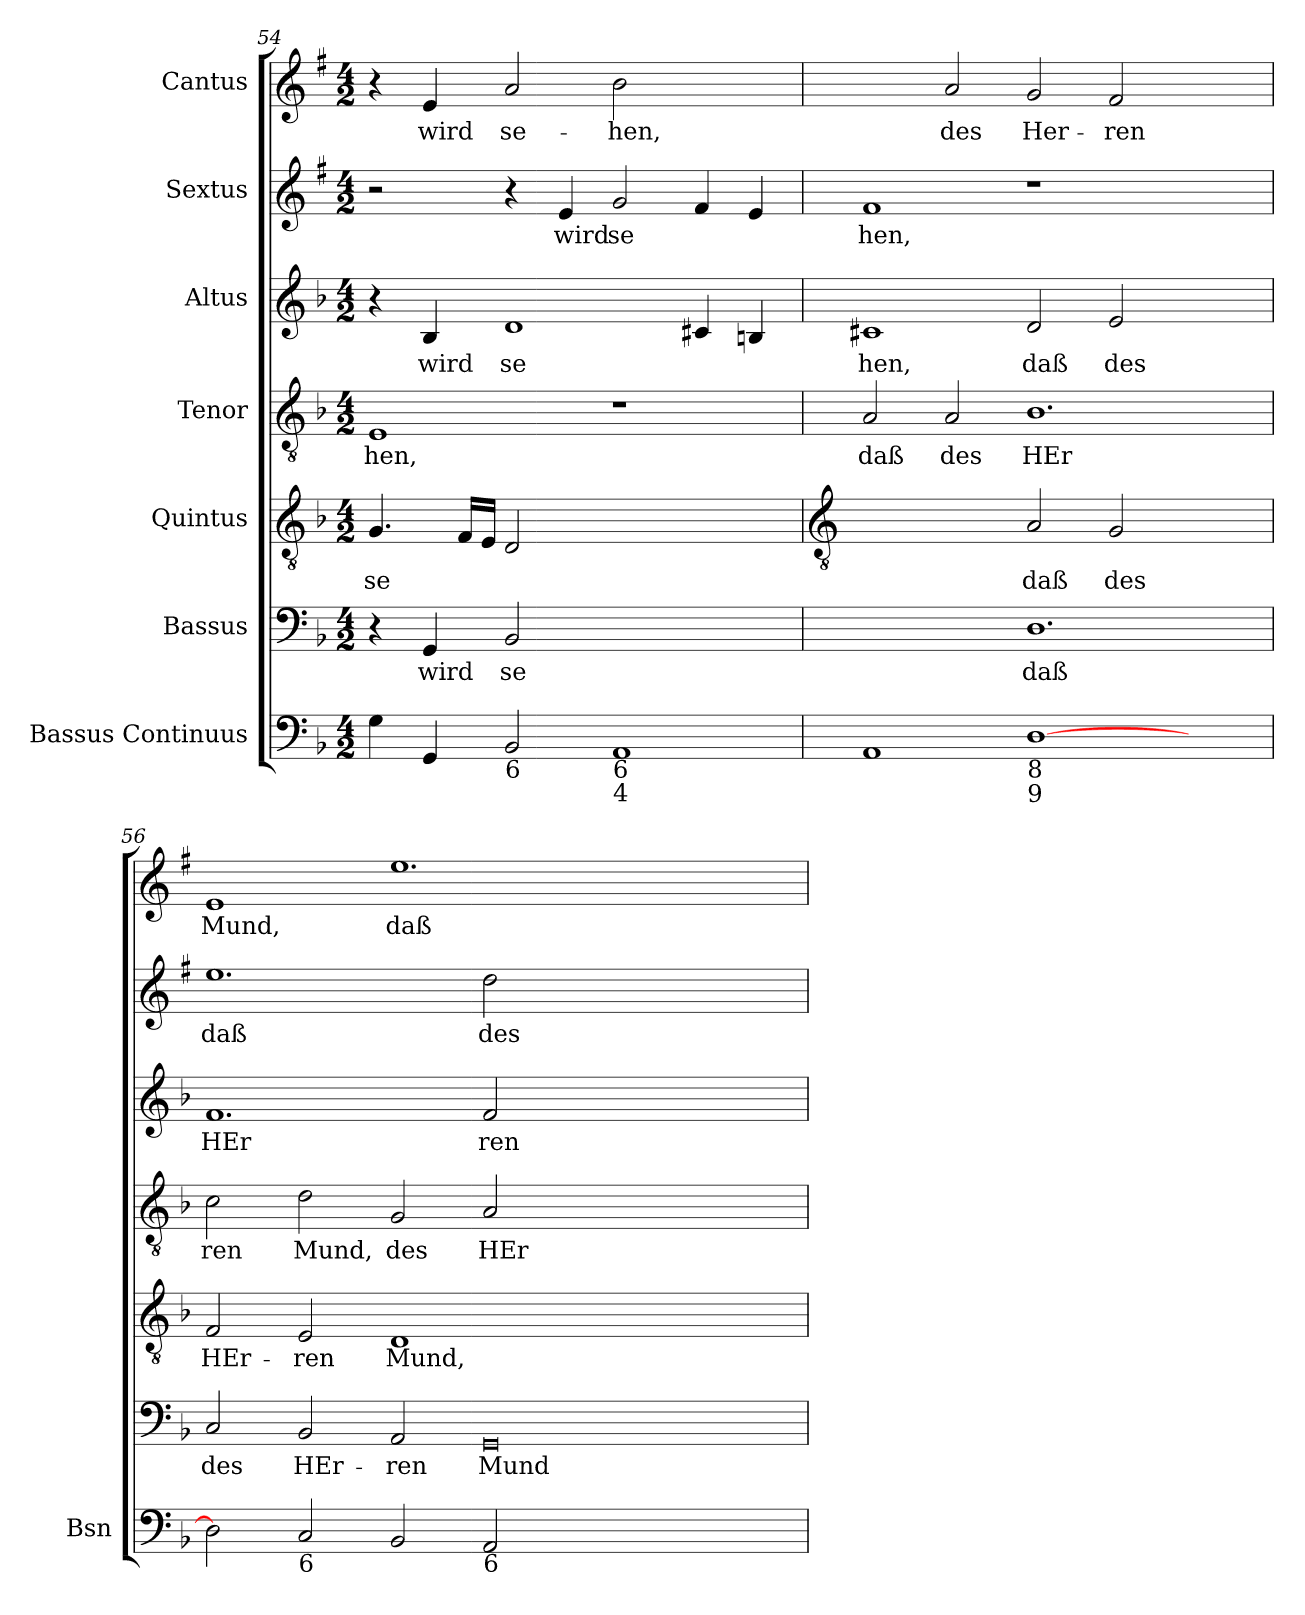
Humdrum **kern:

**kern	**kern	**text	**kern	**text	**kern	**text	**kern	**text	**kern	**text	**kern	**text
*part7	*part6	*part6	*part5	*part5	*part4	*part4	*part3	*part3	*part2	*part2	*part1	*part1
*staff7	*staff6	*staff6	*staff5	*staff5	*staff4	*staff4	*staff3	*staff3	*staff2	*staff2	*staff1	*staff1
*I"Bassus Continuus	*I"Bassus	*	*I"Quintus	*	*I"Tenor	*	*I"Altus	*	*I"Sextus	*	*I"Cantus	*
*I'Bsn	*	*	*	*	*	*	*	*	*	*	*	*
!!LO:LB:g=z
*clefF4	*clefF4	*	*clefGv2	*	*clefGv2	*	*clefG2	*	*clefG2	*	*clefG2	*
*	*	*	*	*	*	*	*	*	*ITrd1c2	*	*ITrd1c2	*
*k[b-]	*k[b-]	*	*k[b-]	*	*k[b-]	*	*k[b-]	*	*k[b-]	*	*k[b-]	*
*F:	*F:	*	*F:	*	*F:	*	*F:	*	*F:	*	*F:	*
*M4/2	*M4/2	*	*M4/2	*	*M4/2	*	*M4/2	*	*M4/2	*	*M4/2	*
=54	=54	=54	=54	=54	=54	=54	=54	=54	=54	=54	=54	=54
!	!	!	!	!LO:LY:b	!	!LO:LY:b	!	!	!	!	!	!
4G	4r	.	4.G	se	1E	hen,	4r	.	2r	.	4r	.
!	!	!LO:LY:b	!	!	!	!	!	!LO:LY:b	!	!	!	!LO:LY:b
4GG	4GG	wird	.	.	.	.	4B-	wird	.	.	4d	wird
.	.	.	16FLL	.	.	.	.	.	.	.	.	.
.	.	.	16EJJ	.	.	.	.	.	.	.	.	.
!LO:TX:b:t=6	!	!	!	!	!	!	!	!	!	!	!	!
!	!	!LO:LY:b	!	!	!	!	!	!LO:LY:b	!	!	!	!LO:LY:b
2BB-	2BB-	se	2D	.	.	.	1d	se	4r	.	2g	se-
!	!	!	!	!	!	!	!	!	!	!LO:LY:b	!	!
.	.	.	.	.	.	.	.	.	4d	wird	.	.
!LO:TX:b:t=6\n4	!	!	!	!	!	!	!	!	!	!	!	!
!	!	!LO:LY:b	!	!LO:LY:b	!	!	!	!	!	!LO:LY:b	!	!LO:LY:b
1AA	[1AAyy	hen,	[1Ayy	hen,	1r	.	.	.	2f	se	2a	-hen,
!	!	!	!	!	!	!	!	!	!	!	!	!LO:LY:b
.	.	.	.	.	.	.	4c#X	.	4e	.	[2ayy	daß
.	.	.	.	.	.	.	4Bn	.	4d	.	.	.
!!LO:LB:g=z
=55	=55	=55	=55	=55	=55	=55	=55	=55	=55	=55	=55	=55
*	*	*	*clefGv2	*	*	*	*	*	*	*	*	*
!	!	!	!	!	!	!LO:LY:b	!	!LO:LY:b	!	!LO:LY:b	!	!
1AA	1AAyy]	.	1Ayy]	.	2A	daß	1c#X	hen,	1e	hen,	2ayy]	.
!	!	!	!	!	!	!LO:LY:b	!	!	!	!	!	!LO:LY:b
.	.	.	.	.	2A	des	.	.	.	.	2g	des
!LO:TX:b:t=8	!	!	!	!	!	!	!	!	!	!	!	!
!LO:TX:b:t=9	!	!	!	!	!	!	!	!	!	!	!	!
!	!	!LO:LY:b	!	!LO:LY:b	!	!LO:LY:b	!	!LO:LY:b	!	!	!	!LO:LY:b
[1D	1.D	daß	2A	daß	1.B-	HEr	2d	daß	1r	.	2f	Her-
!	!	!	!	!LO:LY:b	!	!	!	!LO:LY:b	!	!	!	!LO:LY:b
.	.	.	2G	des	.	.	2e	des	.	.	2e	-ren
2ryy	.	.	2ryy	.	.	.	2ryy	.	2ryy	.	2ryy	.
=56	=56	=56	=56	=56	=56	=56	=56	=56	=56	=56	=56	=56
!	!	!LO:LY:b	!	!LO:LY:b	!	!LO:LY:b	!	!LO:LY:b	!	!LO:LY:b	!	!LO:LY:b
2D]	2C	des	2F	HEr-	2c	ren	1.f	HEr	1.dd	daß	1d	Mund,
!LO:TX:b:t=6	!	!	!	!	!	!	!	!	!	!	!	!
!	!	!LO:LY:b	!	!LO:LY:b	!	!LO:LY:b	!	!	!	!	!	!
2C	2BB-	HEr-	2E	-ren	2d	Mund,	.	.	.	.	.	.
!	!	!LO:LY:b	!	!LO:LY:b	!	!LO:LY:b	!	!	!	!	!	!LO:LY:b
2BB-	2AA	-ren	1D	Mund,	2G	des	.	.	.	.	1.dd	daß
!LO:TX:b:t=6	!	!	!	!	!	!	!	!	!	!	!	!
!	!	!LO:LY:b	!	!	!	!LO:LY:b	!	!LO:LY:b	!	!LO:LY:b	!	!
2AA	0GG	Mund	.	.	2A	HEr-	2f	ren	2cc	des	.	.
1.ryy	.	.	1.ryy	.	1.ryy	.	1.ryy	.	1.ryy	.	.	.
.	.	.	.	.	.	.	.	.	.	.	1ryy	.
=	=	=	=	=	=	=	=	=	=	=	=	=
*-	*-	*-	*-	*-	*-	*-	*-	*-	*-	*-	*-	*-
